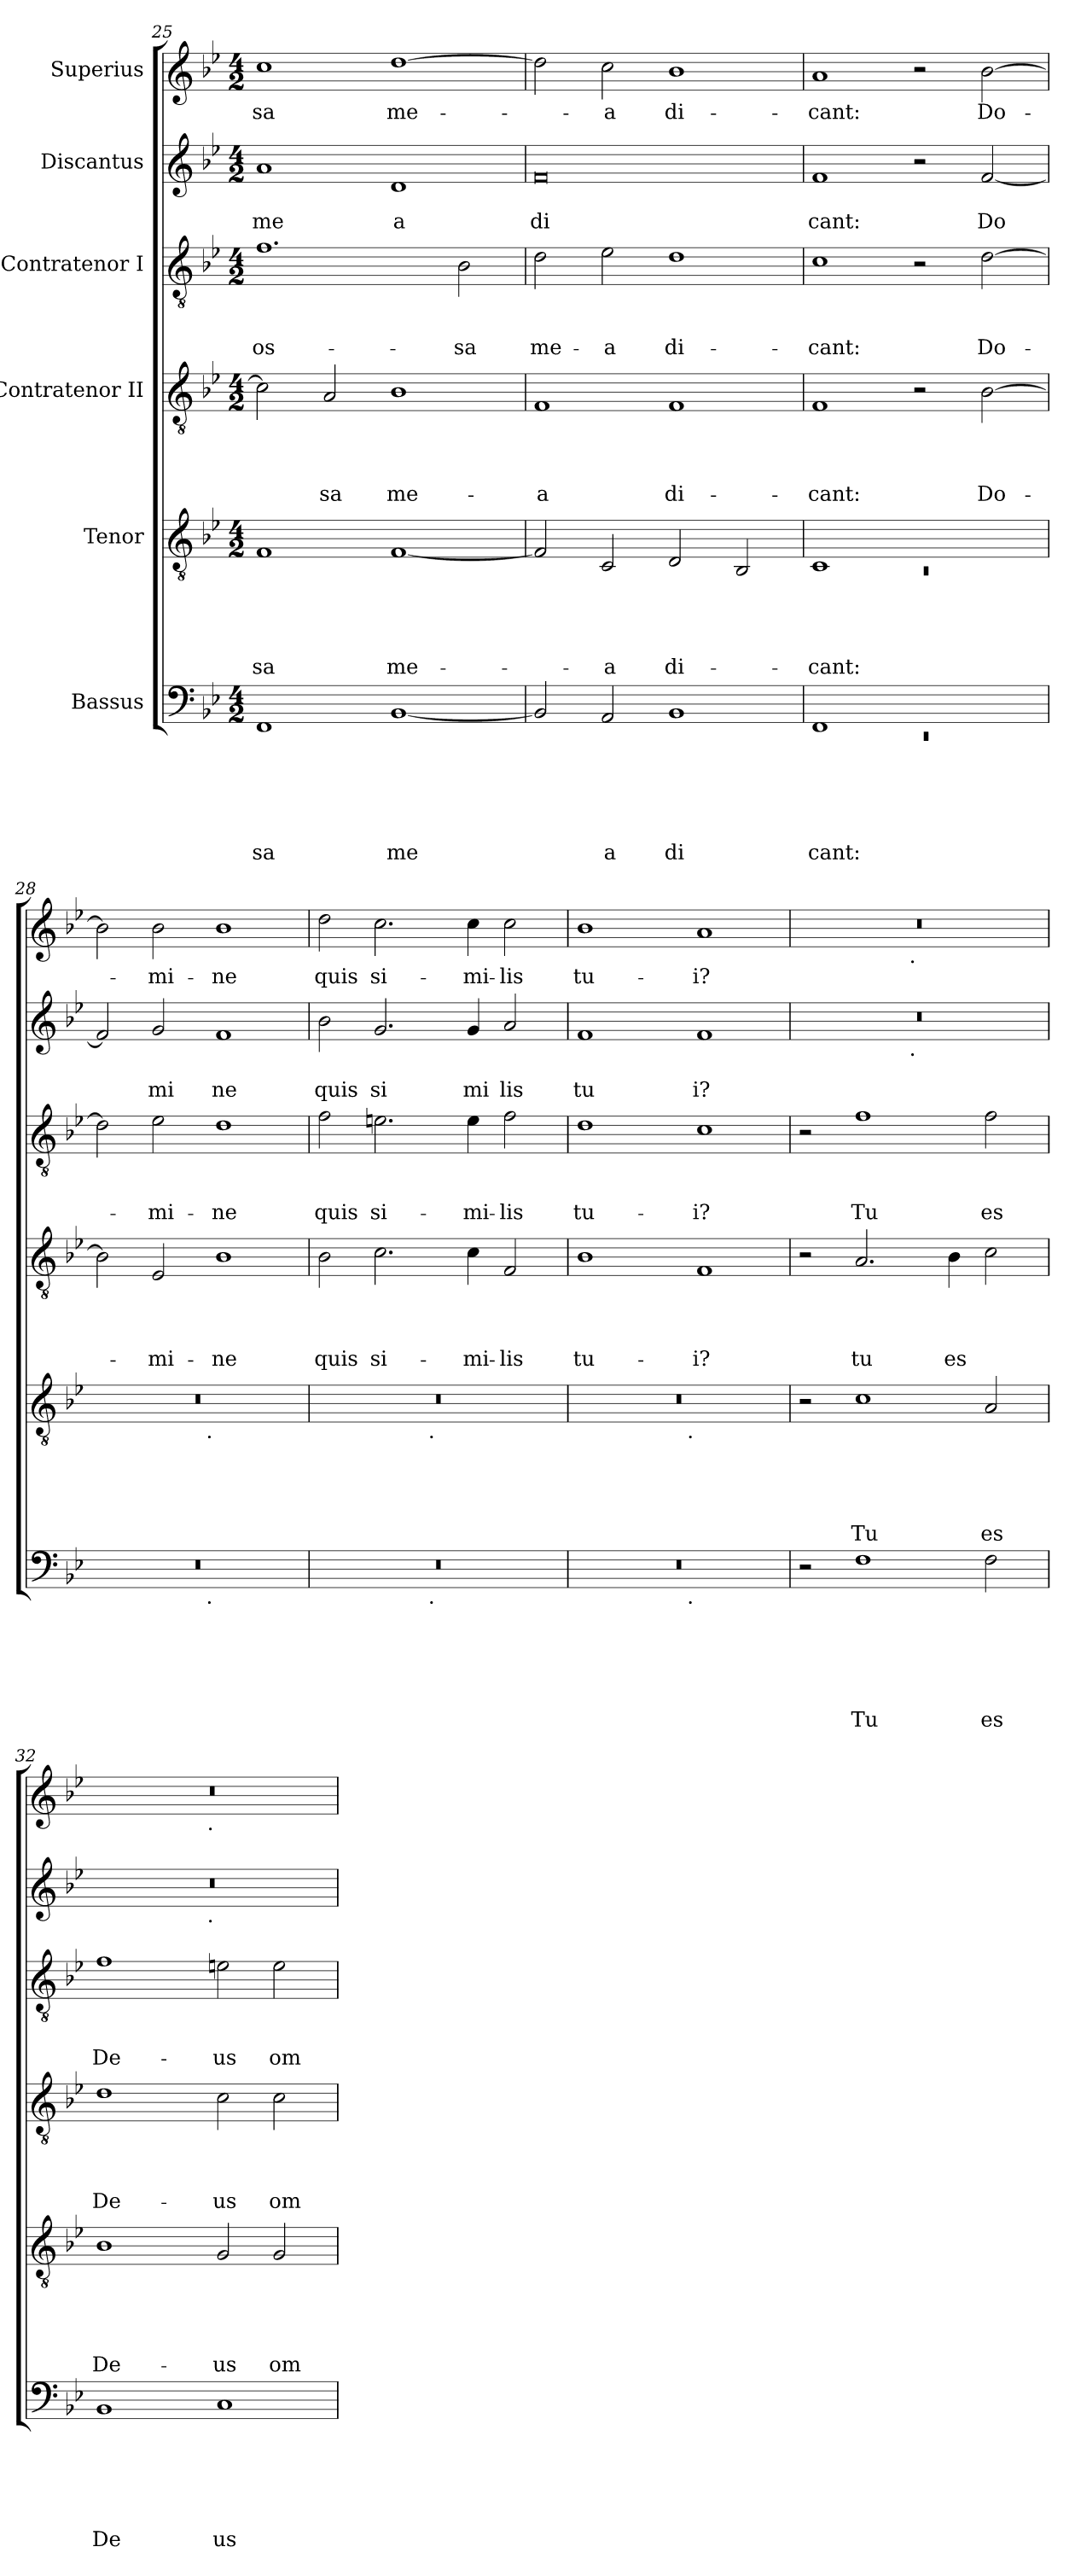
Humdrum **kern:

**kern	**text	**text	**text	**text	**text	**text	**kern	**text	**text	**text	**text	**text	**kern	**text	**text	**text	**text	**kern	**text	**text	**text	**kern	**text	**text	**kern	**text
*part6	*part6	*part6	*part6	*part6	*part6	*part6	*part5	*part5	*part5	*part5	*part5	*part5	*part4	*part4	*part4	*part4	*part4	*part3	*part3	*part3	*part3	*part2	*part2	*part2	*part1	*part1
*staff6	*staff6	*staff6	*staff6	*staff6	*staff6	*staff6	*staff5	*staff5	*staff5	*staff5	*staff5	*staff5	*staff4	*staff4	*staff4	*staff4	*staff4	*staff3	*staff3	*staff3	*staff3	*staff2	*staff2	*staff2	*staff1	*staff1
*I"Bassus	*	*	*	*	*	*	*I"Tenor	*	*	*	*	*	*I"Contratenor II	*	*	*	*	*I"Contratenor I	*	*	*	*I"Discantus	*	*	*I"Superius	*
*clefF4	*	*	*	*	*	*	*clefGv2	*	*	*	*	*	*clefGv2	*	*	*	*	*clefGv2	*	*	*	*clefG2	*	*	*clefG2	*
*k[b-e-]	*	*	*	*	*	*	*k[b-e-]	*	*	*	*	*	*k[b-e-]	*	*	*	*	*k[b-e-]	*	*	*	*k[b-e-]	*	*	*k[b-e-]	*
*B-:	*	*	*	*	*	*	*B-:	*	*	*	*	*	*B-:	*	*	*	*	*B-:	*	*	*	*B-:	*	*	*B-:	*
*M4/2	*	*	*	*	*	*	*M4/2	*	*	*	*	*	*M4/2	*	*	*	*	*M4/2	*	*	*	*M4/2	*	*	*M4/2	*
=25	=25	=25	=25	=25	=25	=25	=25	=25	=25	=25	=25	=25	=25	=25	=25	=25	=25	=25	=25	=25	=25	=25	=25	=25	=25	=25
!	!	!	!	!	!	!LO:LY:b	!	!	!	!	!	!LO:LY:b	!	!	!	!	!	!	!	!	!LO:LY:b	!	!	!LO:LY:b	!	!LO:LY:b
1FF	.	.	.	.	.	sa	1F	.	.	.	.	-sa	2c\]	.	.	.	.	1.f	.	.	os-	1a	.	me	1cc	-sa
!	!	!	!	!	!	!	!	!	!	!	!	!	!	!	!	!	!LO:LY:b	!	!	!	!	!	!	!	!	!
.	.	.	.	.	.	.	.	.	.	.	.	.	2A/	.	.	.	-sa	.	.	.	.	.	.	.	.	.
!	!	!	!	!	!	!LO:LY:b	!	!	!	!	!	!LO:LY:b	!	!	!	!	!LO:LY:b	!	!	!	!	!	!	!LO:LY:b	!	!LO:LY:b
[<1BB-	.	.	.	.	.	me	[<1F	.	.	.	.	me-	1B-	.	.	.	me-	.	.	.	.	1d	.	a	[>1dd	me-
!	!	!	!	!	!	!	!	!	!	!	!	!	!	!	!	!	!	!	!	!	!LO:LY:b	!	!	!	!	!
.	.	.	.	.	.	.	.	.	.	.	.	.	.	.	.	.	.	2B-\	.	.	-sa	.	.	.	.	.
=26	=26	=26	=26	=26	=26	=26	=26	=26	=26	=26	=26	=26	=26	=26	=26	=26	=26	=26	=26	=26	=26	=26	=26	=26	=26	=26
!	!	!	!	!	!	!	!	!	!	!	!	!	!	!	!	!	!LO:LY:b	!	!	!	!LO:LY:b	!	!	!LO:LY:b	!	!
2BB-/]	.	.	.	.	.	.	2F/]	.	.	.	.	.	1F	.	.	.	-a	2d\	.	.	me-	0f	.	di	2dd\]	.
!	!	!	!	!	!	!LO:LY:b	!	!	!	!	!	!LO:LY:b	!	!	!	!	!	!	!	!	!LO:LY:b	!	!	!	!	!LO:LY:b
2AA/	.	.	.	.	.	a	2C/	.	.	.	.	-a	.	.	.	.	.	2e-\	.	.	-a	.	.	.	2cc\	-a
!	!	!	!	!	!	!LO:LY:b	!	!	!	!	!	!LO:LY:b	!	!	!	!	!LO:LY:b	!	!	!	!LO:LY:b	!	!	!	!	!LO:LY:b
1BB-	.	.	.	.	.	di	2D/	.	.	.	.	di-	1F	.	.	.	di-	1d	.	.	di-	.	.	.	1b-	di-
.	.	.	.	.	.	.	2BB-/	.	.	.	.	.	.	.	.	.	.	.	.	.	.	.	.	.	.	.
=27	=27	=27	=27	=27	=27	=27	=27	=27	=27	=27	=27	=27	=27	=27	=27	=27	=27	=27	=27	=27	=27	=27	=27	=27	=27	=27
*^	*	*	*	*	*	*	*^	*	*	*	*	*	*	*	*	*	*	*	*	*	*	*	*	*	*	*
!	!LO:N:vis=1	!	!	!	!	!	!LO:LY:b	!	!LO:N:vis=1	!	!	!	!	!LO:LY:b	!	!	!	!	!LO:LY:b	!	!	!	!LO:LY:b	!	!	!LO:LY:b	!	!LO:LY:b
1FF	0rEE	.	.	.	.	.	cant:	1C	0rC	.	.	.	.	-cant:	1F	.	.	.	-cant:	1c	.	.	-cant:	1f	.	cant:	1a	-cant:
1ryy	.	.	.	.	.	.	.	1ryy	.	.	.	.	.	.	2r	.	.	.	.	2r	.	.	.	2r	.	.	2r	.
!	!	!	!	!	!	!	!	!	!	!	!	!	!	!	!	!	!	!	!LO:LY:b	!	!	!	!LO:LY:b	!	!	!LO:LY:b	!	!LO:LY:b
.	.	.	.	.	.	.	.	.	.	.	.	.	.	.	[>2B-\	.	.	.	Do-	[>2d\	.	.	Do-	[<2f/	.	Do	[>2b-\	Do-
=28	=28	=28	=28	=28	=28	=28	=28	=28	=28	=28	=28	=28	=28	=28	=28	=28	=28	=28	=28	=28	=28	=28	=28	=28	=28	=28	=28	=28
0r	2ryy	.	.	.	.	.	.	0r	2ryy	.	.	.	.	.	2B-\]	.	.	.	.	2d\]	.	.	.	2f/]	.	.	2b-\]	.
!	!	!	!	!	!	!	!	!	!	!	!	!	!	!	!	!	!	!	!LO:LY:b	!	!	!	!LO:LY:b	!	!	!LO:LY:b	!	!LO:LY:b
.	4...ryy	.	.	.	.	.	.	.	4...ryy	.	.	.	.	.	2E-/	.	.	.	-mi-	2e-\	.	.	-mi-	2g/	.	mi	2b-\	-mi-
!	!	!	!	!	!	!	!	!	!LO:TX:b:t=.	!	!	!	!	!	!	!	!	!	!	!	!	!	!	!	!	!	!	!
!	!LO:TX:b:t=.	!	!	!	!	!	!	!	!	!	!	!	!	!	!	!	!	!	!	!	!	!	!	!	!	!	!	!
.	1ryy	.	.	.	.	.	.	.	1ryy	.	.	.	.	.	.	.	.	.	.	.	.	.	.	.	.	.	.	.
!	!	!	!	!	!	!	!	!	!	!	!	!	!	!	!	!	!	!	!LO:LY:b	!	!	!	!LO:LY:b	!	!	!LO:LY:b	!	!LO:LY:b
.	.	.	.	.	.	.	.	.	.	.	.	.	.	.	1B-	.	.	.	-ne	1d	.	.	-ne	1f	.	ne	1b-	-ne
.	32ryy	.	.	.	.	.	.	.	32ryy	.	.	.	.	.	.	.	.	.	.	.	.	.	.	.	.	.	.	.
=29	=29	=29	=29	=29	=29	=29	=29	=29	=29	=29	=29	=29	=29	=29	=29	=29	=29	=29	=29	=29	=29	=29	=29	=29	=29	=29	=29	=29
!	!	!	!	!	!	!	!	!	!	!	!	!	!	!	!	!	!	!	!LO:LY:b	!	!	!	!LO:LY:b	!	!	!LO:LY:b	!	!LO:LY:b
0r	2ryy	.	.	.	.	.	.	0r	2ryy	.	.	.	.	.	2B-\	.	.	.	quis	2f\	.	.	quis	2b-\	.	quis	2dd\	quis
!	!	!	!	!	!	!	!	!	!	!	!	!	!	!	!	!	!	!	!LO:LY:b	!	!	!	!LO:LY:b	!	!	!LO:LY:b	!	!LO:LY:b
.	4...ryy	.	.	.	.	.	.	.	4...ryy	.	.	.	.	.	2.c\	.	.	.	si-	2.en\	.	.	si-	2.g/	.	si	2.cc\	si-
!	!	!	!	!	!	!	!	!	!LO:TX:b:t=.	!	!	!	!	!	!	!	!	!	!	!	!	!	!	!	!	!	!	!
!	!LO:TX:b:t=.	!	!	!	!	!	!	!	!	!	!	!	!	!	!	!	!	!	!	!	!	!	!	!	!	!	!	!
.	1ryy	.	.	.	.	.	.	.	1ryy	.	.	.	.	.	.	.	.	.	.	.	.	.	.	.	.	.	.	.
!	!	!	!	!	!	!	!	!	!	!	!	!	!	!	!	!	!	!	!LO:LY:b	!	!	!	!LO:LY:b	!	!	!LO:LY:b	!	!LO:LY:b
.	.	.	.	.	.	.	.	.	.	.	.	.	.	.	4c\	.	.	.	-mi-	4e\	.	.	-mi-	4g/	.	mi	4cc\	-mi-
!	!	!	!	!	!	!	!	!	!	!	!	!	!	!	!	!	!	!	!LO:LY:b	!	!	!	!LO:LY:b	!	!	!LO:LY:b	!	!LO:LY:b
.	.	.	.	.	.	.	.	.	.	.	.	.	.	.	2F/	.	.	.	-lis	2f\	.	.	-lis	2a/	.	lis	2cc\	-lis
.	32ryy	.	.	.	.	.	.	.	32ryy	.	.	.	.	.	.	.	.	.	.	.	.	.	.	.	.	.	.	.
=30	=30	=30	=30	=30	=30	=30	=30	=30	=30	=30	=30	=30	=30	=30	=30	=30	=30	=30	=30	=30	=30	=30	=30	=30	=30	=30	=30	=30
!	!	!	!	!	!	!	!	!	!	!	!	!	!	!	!	!	!	!	!LO:LY:b	!	!	!	!LO:LY:b	!	!	!LO:LY:b	!	!LO:LY:b
0r	2ryy	.	.	.	.	.	.	0r	2ryy	.	.	.	.	.	1B-	.	.	.	tu-	1d	.	.	tu-	1f	.	tu	1b-	tu-
.	4...ryy	.	.	.	.	.	.	.	4...ryy	.	.	.	.	.	.	.	.	.	.	.	.	.	.	.	.	.	.	.
!	!	!	!	!	!	!	!	!	!LO:TX:b:t=.	!	!	!	!	!	!	!	!	!	!	!	!	!	!	!	!	!	!	!
!	!LO:TX:b:t=.	!	!	!	!	!	!	!	!	!	!	!	!	!	!	!	!	!	!	!	!	!	!	!	!	!	!	!
.	1ryy	.	.	.	.	.	.	.	1ryy	.	.	.	.	.	.	.	.	.	.	.	.	.	.	.	.	.	.	.
!	!	!	!	!	!	!	!	!	!	!	!	!	!	!	!	!	!	!	!LO:LY:b	!	!	!	!LO:LY:b	!	!	!LO:LY:b	!	!LO:LY:b
.	.	.	.	.	.	.	.	.	.	.	.	.	.	.	1F	.	.	.	-i?	1c	.	.	-i?	1f	.	i?	1a	-i?
.	32ryy	.	.	.	.	.	.	.	32ryy	.	.	.	.	.	.	.	.	.	.	.	.	.	.	.	.	.	.	.
*v	*v	*	*	*	*	*	*	*	*	*	*	*	*	*	*	*	*	*	*	*	*	*	*	*	*	*	*	*
*	*	*	*	*	*	*	*v	*v	*	*	*	*	*	*	*	*	*	*	*	*	*	*	*	*	*	*	*
=31	=31	=31	=31	=31	=31	=31	=31	=31	=31	=31	=31	=31	=31	=31	=31	=31	=31	=31	=31	=31	=31	=31	=31	=31	=31	=31
*	*	*	*	*	*	*	*	*	*	*	*	*	*	*	*	*	*	*	*	*	*	*^	*	*	*^	*
2r	.	.	.	.	.	.	2r	.	.	.	.	.	2r	.	.	.	.	2r	.	.	.	0r	2ryy	.	.	0r	2ryy	.
!	!	!	!	!	!	!LO:LY:b	!	!	!	!	!	!LO:LY:b	!	!	!	!	!LO:LY:b	!	!	!	!LO:LY:b	!	!	!	!	!	!	!
1F	.	.	.	.	.	Tu	1c	.	.	.	.	Tu	2.A/	.	.	.	tu	1f	.	.	Tu	.	4...ryy	.	.	.	4...ryy	.
!	!	!	!	!	!	!	!	!	!	!	!	!	!	!	!	!	!	!	!	!	!	!	!	!	!	!	!LO:TX:b:t=.	!
!	!	!	!	!	!	!	!	!	!	!	!	!	!	!	!	!	!	!	!	!	!	!	!LO:TX:b:t=.	!	!	!	!	!
.	.	.	.	.	.	.	.	.	.	.	.	.	.	.	.	.	.	.	.	.	.	.	1ryy	.	.	.	1ryy	.
!	!	!	!	!	!	!	!	!	!	!	!	!	!	!	!	!	!LO:LY:b	!	!	!	!	!	!	!	!	!	!	!
.	.	.	.	.	.	.	.	.	.	.	.	.	4B-\	.	.	.	es	.	.	.	.	.	.	.	.	.	.	.
!	!	!	!	!	!	!LO:LY:b	!	!	!	!	!	!LO:LY:b	!	!	!	!	!	!	!	!	!LO:LY:b	!	!	!	!	!	!	!
2F\	.	.	.	.	.	es	2A/	.	.	.	.	es	2c\	.	.	.	.	2f\	.	.	es	.	.	.	.	.	.	.
.	.	.	.	.	.	.	.	.	.	.	.	.	.	.	.	.	.	.	.	.	.	.	32ryy	.	.	.	32ryy	.
=32	=32	=32	=32	=32	=32	=32	=32	=32	=32	=32	=32	=32	=32	=32	=32	=32	=32	=32	=32	=32	=32	=32	=32	=32	=32	=32	=32	=32
!	!	!	!	!	!	!LO:LY:b	!	!	!	!	!	!LO:LY:b	!	!	!	!	!LO:LY:b	!	!	!	!LO:LY:b	!	!	!	!	!	!	!
1BB-	.	.	.	.	.	De	1B-	.	.	.	.	De-	1d	.	.	.	De-	1f	.	.	De-	0r	2ryy	.	.	0r	2ryy	.
.	.	.	.	.	.	.	.	.	.	.	.	.	.	.	.	.	.	.	.	.	.	.	4...ryy	.	.	.	4...ryy	.
!	!	!	!	!	!	!	!	!	!	!	!	!	!	!	!	!	!	!	!	!	!	!	!	!	!	!	!LO:TX:b:t=.	!
!	!	!	!	!	!	!	!	!	!	!	!	!	!	!	!	!	!	!	!	!	!	!	!LO:TX:b:t=.	!	!	!	!	!
.	.	.	.	.	.	.	.	.	.	.	.	.	.	.	.	.	.	.	.	.	.	.	1ryy	.	.	.	1ryy	.
!	!	!	!	!	!	!LO:LY:b	!	!	!	!	!	!LO:LY:b	!	!	!	!	!LO:LY:b	!	!	!	!LO:LY:b	!	!	!	!	!	!	!
1C	.	.	.	.	.	us	2G/	.	.	.	.	-us	2c\	.	.	.	-us	2en\	.	.	-us	.	.	.	.	.	.	.
!	!	!	!	!	!	!	!	!	!	!	!	!LO:LY:b	!	!	!	!	!LO:LY:b	!	!	!	!LO:LY:b	!	!	!	!	!	!	!
.	.	.	.	.	.	.	2G/	.	.	.	.	om-	2c\	.	.	.	om-	2e\	.	.	om-	.	.	.	.	.	.	.
.	.	.	.	.	.	.	.	.	.	.	.	.	.	.	.	.	.	.	.	.	.	.	32ryy	.	.	.	32ryy	.
*	*	*	*	*	*	*	*	*	*	*	*	*	*	*	*	*	*	*	*	*	*	*v	*v	*	*	*	*	*
*	*	*	*	*	*	*	*	*	*	*	*	*	*	*	*	*	*	*	*	*	*	*	*	*	*v	*v	*
=	=	=	=	=	=	=	=	=	=	=	=	=	=	=	=	=	=	=	=	=	=	=	=	=	=	=
*-	*-	*-	*-	*-	*-	*-	*-	*-	*-	*-	*-	*-	*-	*-	*-	*-	*-	*-	*-	*-	*-	*-	*-	*-	*-	*-
